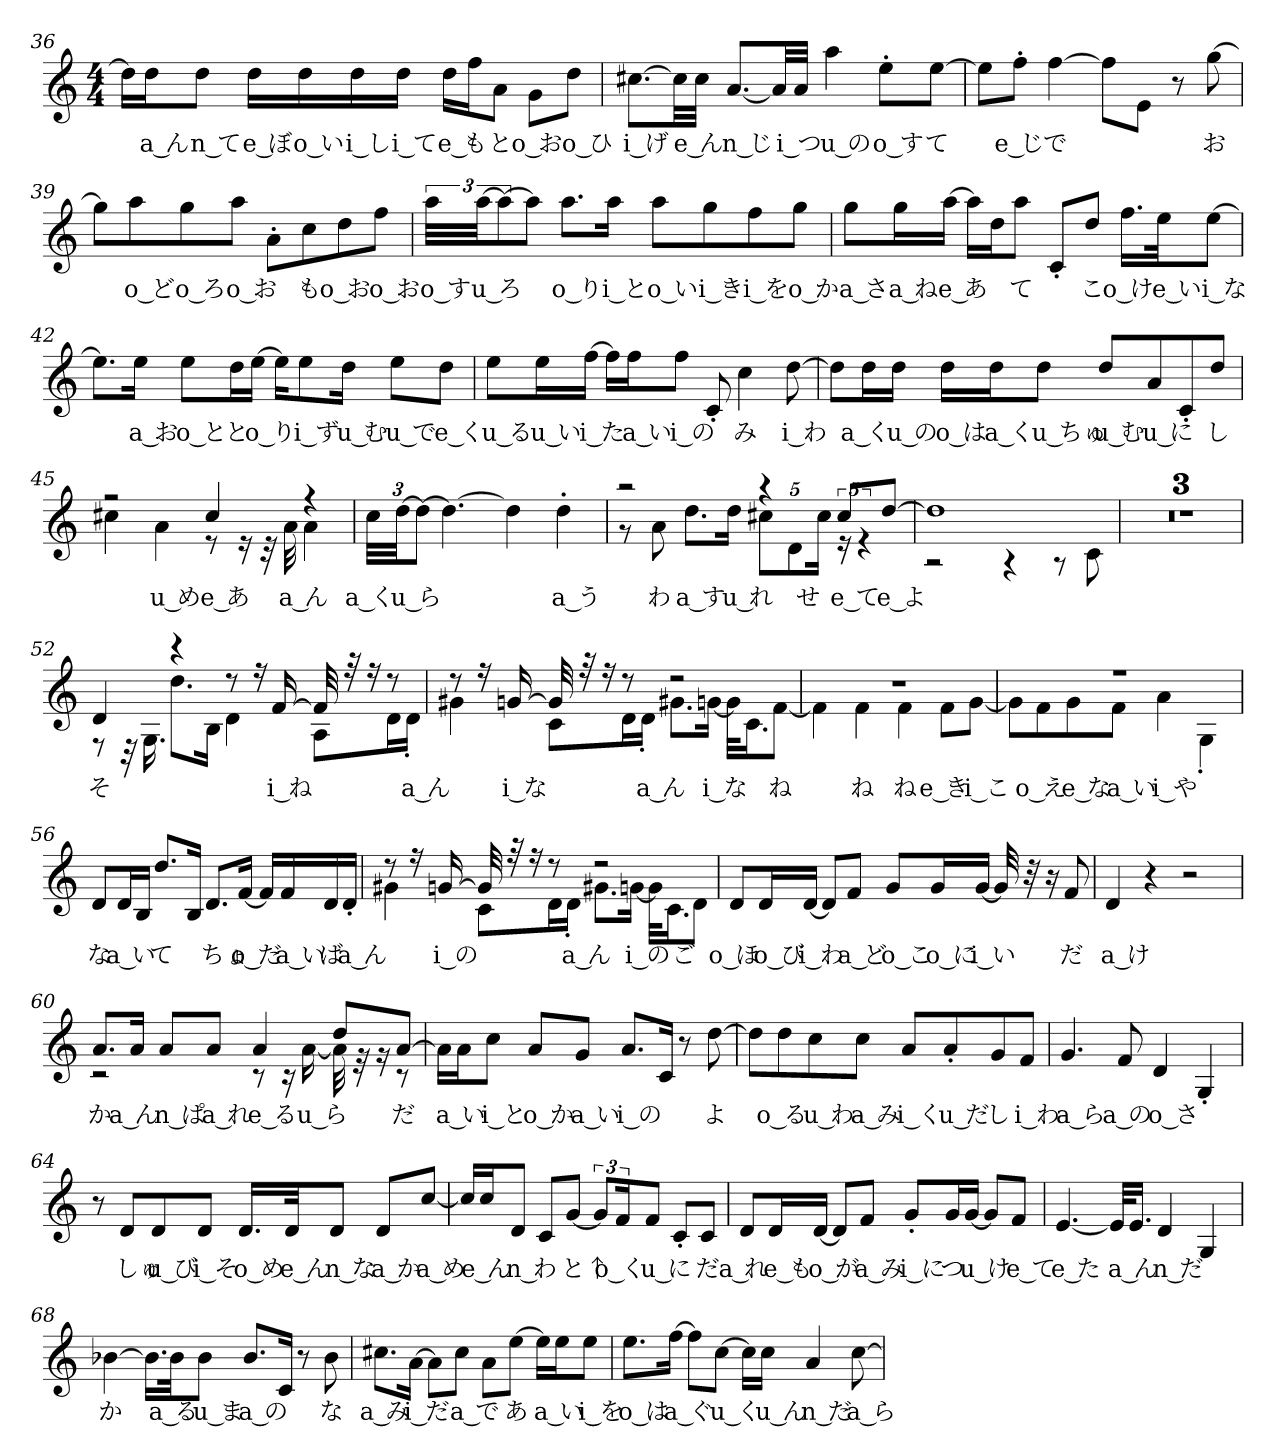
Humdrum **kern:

**kern	**text
*part1	*part1
*staff1	*staff1
*clefG2	*
*k[]	*
*M4/4	*
=36	=36
16ddLL]	.
16ddJ	a ん
8ddJ	n て
16ddLL	e ぼ
16dd	o い
16dd	i し
16ddJJ	i て
16ddLL	e も
16ffJ	--
8aJ	- と
8gL	o お
8ddJ	o ひ
=37	=37
[8.cc#XL	i げ
32cc#LL]	.
32cc#JJJ	e ん
[8.aL	n じ
32aLL]	.
32aJJJ	i つ
4aa	u の
8ee'L	o す
[8eeJ	- て
=38	=38
8eeL]	.
8ff'J	e じ
[4ff	- で
8ffL]	.
8eJ	--
8r	.
[8gg	- お
=39	=39
8ggL]	.
8aa	o ど
8gg	o ろ
8aaJ	o お
8a'L	--
8cc	- も
8dd	o お
8ffJ	o お
=40	=40
48aaLLL	o す
[48aaJJ	u ろ
12aa_	.
8aaJ]	.
8.aaL	o り
16aaJk	i と
8aaL	o い
8gg	i き
8ff	i を
8ggJ	o か
=41	=41
8ggL	a さ
16ggL	a ね
[16aaJJ	e あ
16aaLL]	.
16ddJ	--
8aaJ	- て
8c'L	--
8ddJ	- こ
16.ffLL	o け
32eeJK	e い
[8eeJ	i な
=42	=42
8.eeL]	.
16eeJk	a お
8eeL	o と
16ddL	- と
[16eeJJ	o り
16eeKL]	.
8ee	i ず
16ddJk	u む
8eeL	u で
8ddJ	e く
=43	=43
8eeL	u る
16eeL	u い
[16ffJJ	i た
16ffLL]	.
16ffJ	a い
8ffJ	i の
8c'	--
4cc	- み
[8dd	i わ
=44	=44
8ddL]	.
16ddL	a く
16ddJJ	u の
16ddLL	o は
16ddJ	a く
8ddJ	u ちゅ
8ddL	u む
8a	u に
8c'	--
8ddJ	- し
=45	=45
*^	*
2r	4cc#X	.
.	4a	u め
4cc#	8r	e あ
.	16r	.
.	32r	.
.	32a	a ん
4r	4a	.
*v	*v	*
=46	=46
48ccLLL	a く
[48ddJJ	u ら
12ddJ_	.
4.dd_	.
4dd]	.
4dd'	a う
=47	=47
*^	*
2r	8r	.
.	8a	- わ
.	8.ddL	a す
.	16ddJk	u れ
4r	10cc#XL	.
.	10d	--
.	20cc#Jk	- せ
8cc#L	20r	e て
.	5r	.
[8ddJ	.	e よ
=48	=48	=48
1dd]	2r	.
.	4r	.
.	8r	.
.	8c	--
*v	*v	*
=49	=49
1r	.
=50	=50
1r	.
=51	=51
1r	.
=52	=52
*^	*
4d	8r	- そ
.	32r	.
.	16.G	--
4r	8.ddL	.
.	16BJk	--
8r	4d	.
16r	.	.
[16f	.	i ね
32f]	8AL	--
32r	.	.
16r	.	.
8r	16dL	.
.	16d'JJ	a ん
=53	=53	=53
8r	4g#X	.
16r	.	.
[16gn	.	i な
32g]	8cL	--
32r	.	.
16r	.	.
8r	16dL	.
.	16d'JJ	a ん
2r	8.g#XL	.
.	[16gnJk	i な
.	32gKLL]	.
.	16.cJ	--
.	[8fJ	- ね
=54	=54	=54
1r	4f]	.
.	4f	- ね
.	4f	- ね
.	8fL	e き
.	[8gJ	i こ
=55	=55	=55
1r	8gL]	.
.	8f	o え
.	8g	e な
.	8fJ	a い
.	4a	i や
.	4G'	--
*v	*v	*
=56	=56
8dL	- な
16dL	a い
16BJJ	--
8.ddL	- て
16BJk	--
8.dL	- ちょ
[16fJk	o だ
16fLL]	.
16f	a い
16d	- ば
16d'JJ	a ん
=57	=57
*^	*
8r	4g#X	.
16r	.	.
[16gn	.	i の
32g]	8cL	--
32r	.	.
16r	.	.
8r	16dL	.
.	16d'JJ	a ん
2r	8.g#XL	.
.	[16gnJk	i の
.	32gKLL]	.
.	16.cJ	--
.	8dJ	- ご
*v	*v	*
=58	=58
8dL	o ほ
16dL	o び
[16dJJ	i わ
8dL]	.
8fJ	a ど
8gL	o こ
16gL	o に
[16gJJ	i い
32g]	.
32r	.
16r	.
8f	- だ
=59	=59
4d	a け
4r	.
2r	.
=60	=60
*^	*
8.aL	2r	- か
16aJk	.	a ん
8aL	.	n ぱ
8aJ	.	a れ
4a	8r	e る
.	16r	.
.	[16a	u ら
8ddL	32a]	--
.	32r	.
.	16r	.
[8aJ	8r	- だ
*v	*v	*
=61	=61
16aLL]	.
16aJ	a い
8ccJ	i と
8aL	o か
8gJ	a い
8.aL	i の
16cJk	--
8r	.
[8dd	- よ
=62	=62
8ddL]	.
8dd	o る
8cc	u わ
8ccJ	a み
8aL	i く
8a'	u だ
8g	- し
8fJ	i わ
=63	=63
4.g	a ら
8f	a の
4d	o さ
4G'	--
=64	=64
8r	.
8dL	- しゅ
8d	u び
8dJ	i そ
16.dLL	o め
32dJK	e ん
8dJ	n な
8dL	a か
[8ccJ	a め
=65	=65
16ccLL]	.
16ccJ	e ん
8dJ	n わ
8cL	--
[8gJ	- と↑
12gL]	.
24fK	o く
8fJ	u に
8c'L	--
8cJ	- だ
=66	=66
8dL	a れ
16dL	e も
[16dJJ	o が
8dL]	.
8fJ	a み
8g'L	i に
16gL	- つ
[16gJJ	u け
8gL]	.
8fJ	e て
=67	=67
[4.e	e た
32eKLL]	.
16.eJJ	a ん
4d	n だ
4G	--
=68	=68
[4b-X	- か
16.b-LL]	.
32b-JK	a る
8b-J	u ま
8.b-L	a の
16cJk	--
8r	.
8b-	- な
=69	=69
8.cc#XL	a み
[16aJk	i だ
8aL]	.
8cc#J	a で
8aL	--
[8eeJ	- あ
16eeLL]	.
16eeJ	a い
8eeJ	i を
=70	=70
8.eeL	o は
[16ffJk	a ぐ
8ffL]	.
[8ccJ	u く
16ccLL]	.
16ccJJ	u ん
4a	n だ
[8cc	a ら
=	=
*-	*-
